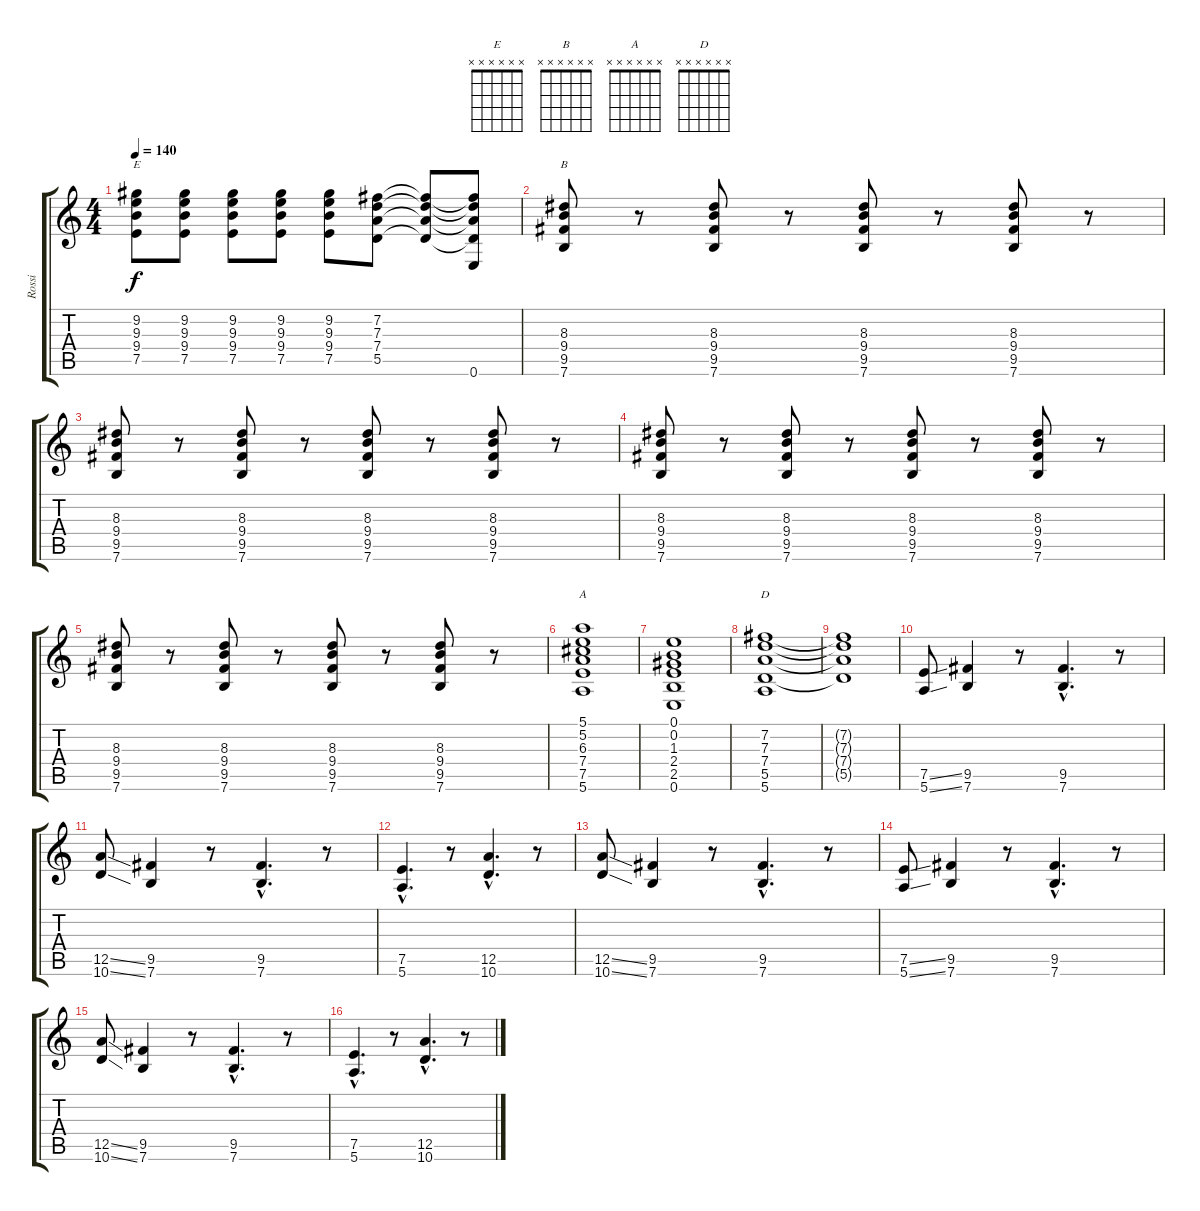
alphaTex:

\track ("Rossi" "Rossi") {instrument overdrivenguitar}
\staff {score tabs}
\tuning (E4 B3 G3 D3 A2 E2) {hide}
\chord ("E" x x x x x x)
\chord ("B" x x x x x x)
\chord ("A" x x x x x x)
\chord ("D" x x x x x x)
\ts (4 4)
\tempo 140
\clef g2
\ks c
(9.2 9.3 9.4 7.5).8{ch "E" dy f} (9.2 9.3 9.4 7.5).8 (9.2 9.3 9.4 7.5).8 (9.2 9.3 9.4 7.5).8 (9.2 9.3 9.4 7.5).8 (7.2 7.3 7.4 5.5).8 (7.2{t} 7.3{t} 7.4{t} 5.5{t}).8 (7.2{t} 7.3{t} 7.4{t} 5.5{t} 0.6).8 |
(8.3 9.4 9.5 7.6).8{ch "B"} r.8 (8.3 9.4 9.5 7.6).8 r.8 (8.3 9.4 9.5 7.6).8 r.8 (8.3 9.4 9.5 7.6).8 r.8 |
(8.3 9.4 9.5 7.6).8 r.8 (8.3 9.4 9.5 7.6).8 r.8 (8.3 9.4 9.5 7.6).8 r.8 (8.3 9.4 9.5 7.6).8 r.8 |
(8.3 9.4 9.5 7.6).8 r.8 (8.3 9.4 9.5 7.6).8 r.8 (8.3 9.4 9.5 7.6).8 r.8 (8.3 9.4 9.5 7.6).8 r.8 |
(8.3 9.4 9.5 7.6).8 r.8 (8.3 9.4 9.5 7.6).8 r.8 (8.3 9.4 9.5 7.6).8 r.8 (8.3 9.4 9.5 7.6).8 r.8 |
(5.1 5.2 6.3 7.4 7.5 5.6).1{ch "A"} |
(0.1 0.2 1.3 2.4 2.5 0.6).1 |
(7.2 7.3 7.4 5.5 5.6).1{ch "D"} |
(7.2{t} 7.3{t} 7.4{t} 5.5{t}).1 |
(7.5{ss} 5.6{ss}).8 (9.5 7.6).4 r.8 (9.5{hac} 7.6{hac}).4{d} r.8 |
(12.5{ss} 10.6{ss}).8 (9.5 7.6).4 r.8 (9.5{hac} 7.6{hac}).4{d} r.8 |
(7.5{hac} 5.6{hac}).4{d} r.8 (12.5{hac} 10.6{hac}).4{d} r.8 |
(12.5{ss} 10.6{ss}).8 (9.5 7.6).4 r.8 (9.5{hac} 7.6{hac}).4{d} r.8 |
(7.5{ss} 5.6{ss}).8 (9.5 7.6).4 r.8 (9.5{hac} 7.6{hac}).4{d} r.8 |
(12.5{ss} 10.6{ss}).8 (9.5 7.6).4 r.8 (9.5{hac} 7.6{hac}).4{d} r.8 |
(7.5{hac} 5.6{hac}).4{d} r.8 (12.5{hac} 10.6{hac}).4{d} r.8
